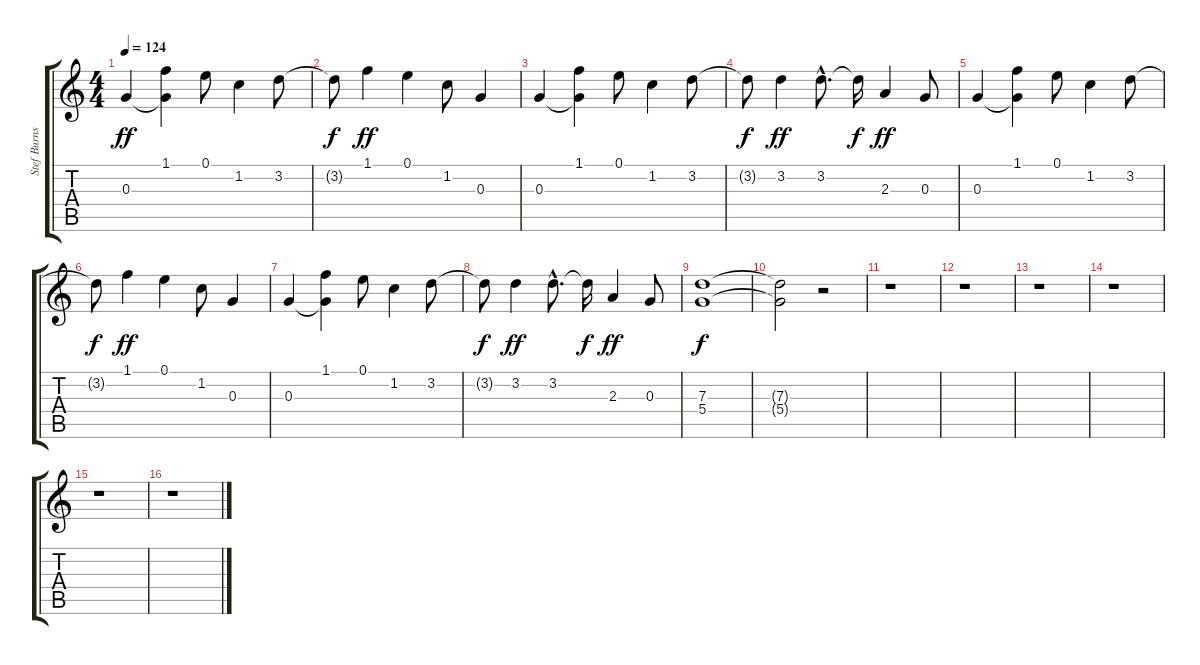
\track ("Stef Burns [guitar]" "Stef Burns") {instrument overdrivenguitar}
\staff {score tabs}
\tuning (E4 B3 G3 D3 A2 E2) {hide}
\ts (4 4)
\tempo 124
\clef g2
\ks c
0.3.4{dy ff instrument overdrivenguitar} (1.1 0.3{t}).4 0.1.8 1.2.4 3.2.8 |
3.2{t}.8{dy f} 1.1.4{dy ff} 0.1.4 1.2.8 0.3.4 |
0.3.4 (1.1 0.3{t}).4 0.1.8 1.2.4 3.2.8 |
3.2{t}.8{dy f} 3.2.4{dy ff} 3.2{hac}.8{d} 3.2{t}.16{dy f} 2.3.4{dy ff} 0.3.8 |
0.3.4 (1.1 0.3{t}).4 0.1.8 1.2.4 3.2.8 |
3.2{t}.8{dy f} 1.1.4{dy ff} 0.1.4 1.2.8 0.3.4 |
0.3.4 (1.1 0.3{t}).4 0.1.8 1.2.4 3.2.8 |
3.2{t}.8{dy f} 3.2.4{dy ff} 3.2{hac}.8{d} 3.2{t}.16{dy f} 2.3.4{dy ff} 0.3.8 |
(7.3 5.4).1{dy f} |
(7.3{t} 5.4{t}).2 r.2 |
r.1 |
r.1 |
r.1 |
r.1 |
r.1 |
r.1
